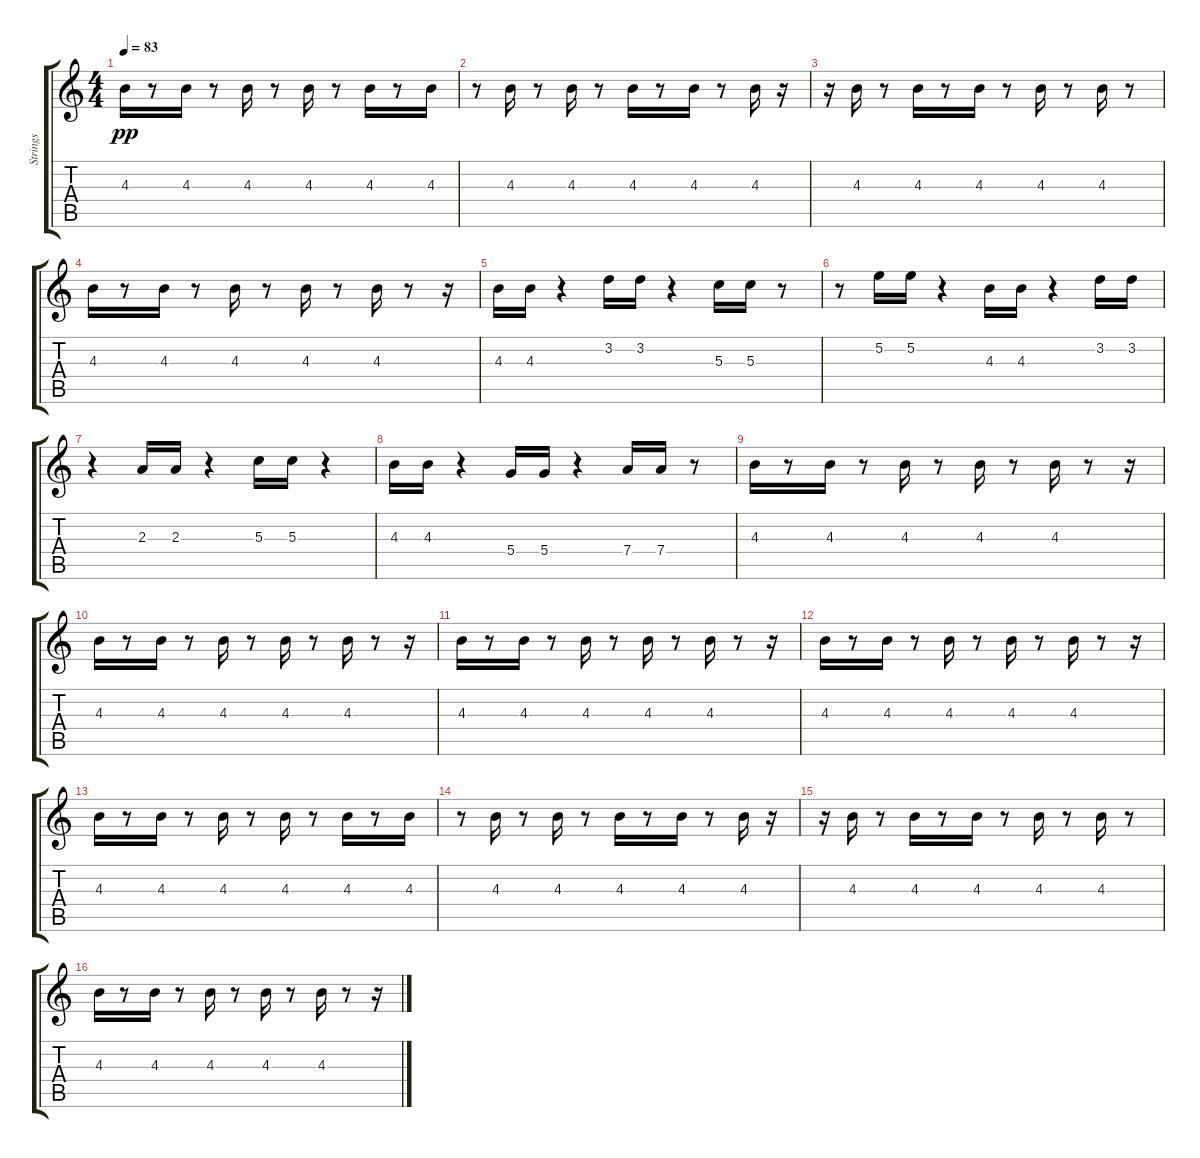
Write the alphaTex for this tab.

\track ("Strings" "Strings") {instrument banjo}
\staff {score tabs}
\tuning (E4 B3 G3 D3 A2 D2) {hide}
\displaytranspose 12
\ts (4 4)
\tempo 83
\clef g2
\ks c
4.3.16{dy pp} r.8 4.3.16 r.8 4.3.16 r.8 4.3.16 r.8 4.3.16 r.8 4.3.16 |
r.8 4.3.16 r.8 4.3.16 r.8 4.3.16 r.8 4.3.16 r.8 4.3.16 r.16 |
r.16 4.3.16 r.8 4.3.16 r.8 4.3.16 r.8 4.3.16 r.8 4.3.16 r.8 |
4.3.16 r.8 4.3.16 r.8 4.3.16 r.8 4.3.16 r.8 4.3.16 r.8 r.16 |
4.3.16 4.3.16 r.4 3.2.16 3.2.16 r.4 5.3.16 5.3.16 r.8 |
r.8 5.2.16 5.2.16 r.4 4.3.16 4.3.16 r.4 3.2.16 3.2.16 |
r.4 2.3.16 2.3.16 r.4 5.3.16 5.3.16 r.4 |
4.3.16 4.3.16 r.4 5.4.16 5.4.16 r.4 7.4.16 7.4.16 r.8 |
4.3.16 r.8 4.3.16 r.8 4.3.16 r.8 4.3.16 r.8 4.3.16 r.8 r.16 |
4.3.16 r.8 4.3.16 r.8 4.3.16 r.8 4.3.16 r.8 4.3.16 r.8 r.16 |
4.3.16 r.8 4.3.16 r.8 4.3.16 r.8 4.3.16 r.8 4.3.16 r.8 r.16 |
4.3.16 r.8 4.3.16 r.8 4.3.16 r.8 4.3.16 r.8 4.3.16 r.8 r.16 |
4.3.16 r.8 4.3.16 r.8 4.3.16 r.8 4.3.16 r.8 4.3.16 r.8 4.3.16 |
r.8 4.3.16 r.8 4.3.16 r.8 4.3.16 r.8 4.3.16 r.8 4.3.16 r.16 |
r.16 4.3.16 r.8 4.3.16 r.8 4.3.16 r.8 4.3.16 r.8 4.3.16 r.8 |
4.3.16 r.8 4.3.16 r.8 4.3.16 r.8 4.3.16 r.8 4.3.16 r.8 r.16
